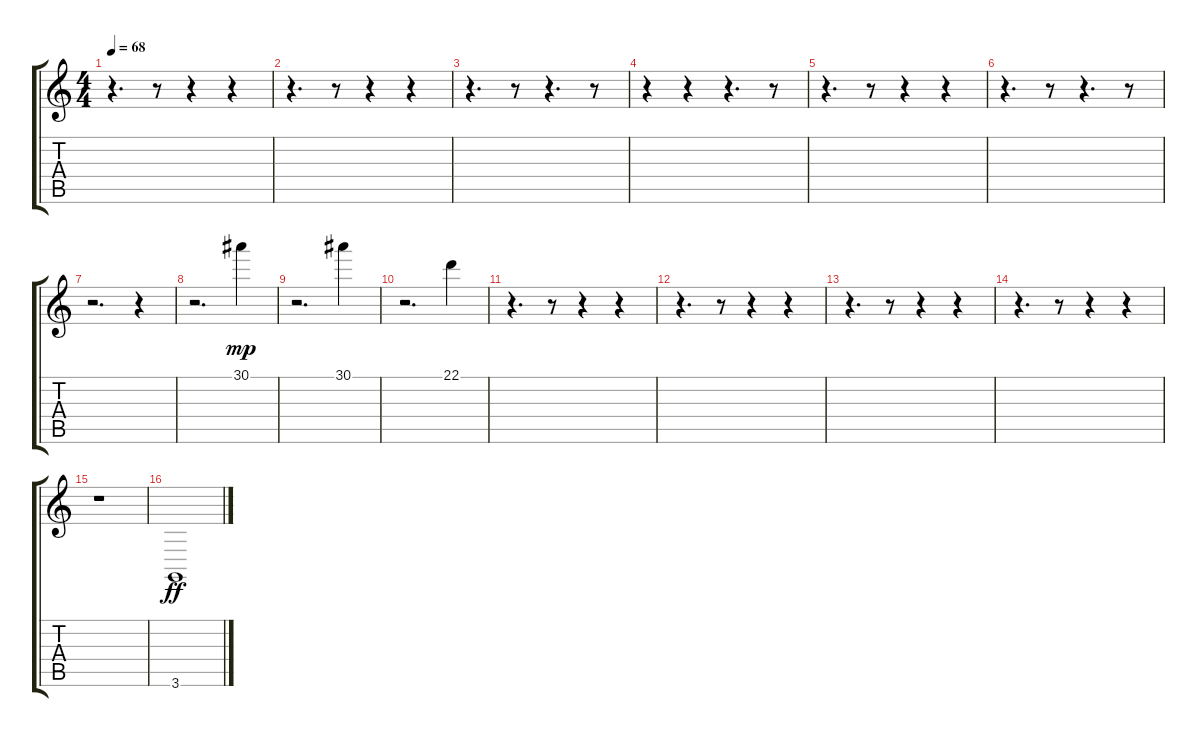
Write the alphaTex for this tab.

\track "" {instrument oboe}
\staff {score tabs}
\tuning (E4 B3 G3 D3 A2 E2) {hide}
\ts (4 4)
\tempo 68
\clef g2
\ks c
r.4{d dy f} r.8 r.4 r.4 |
r.4{d} r.8 r.4 r.4 |
r.4{d} r.8 r.4{d} r.8 |
r.4 r.4 r.4{d} r.8 |
r.4{d} r.8 r.4 r.4 |
r.4{d} r.8 r.4{d} r.8 |
r.2{d instrument stringensemble2} r.4 |
r.2{d} 30.1.4{dy mp} |
r.2{d} 30.1.4 |
r.2{d} 22.1.4 |
r.4{d instrument electricbassfinger} r.8 r.4 r.4 |
r.4{d} r.8 r.4 r.4 |
r.4{d} r.8 r.4 r.4 |
r.4{d} r.8 r.4 r.4 |
r.1{instrument pad2warm} |
3.6.1{dy ff instrument synthstrings1}
